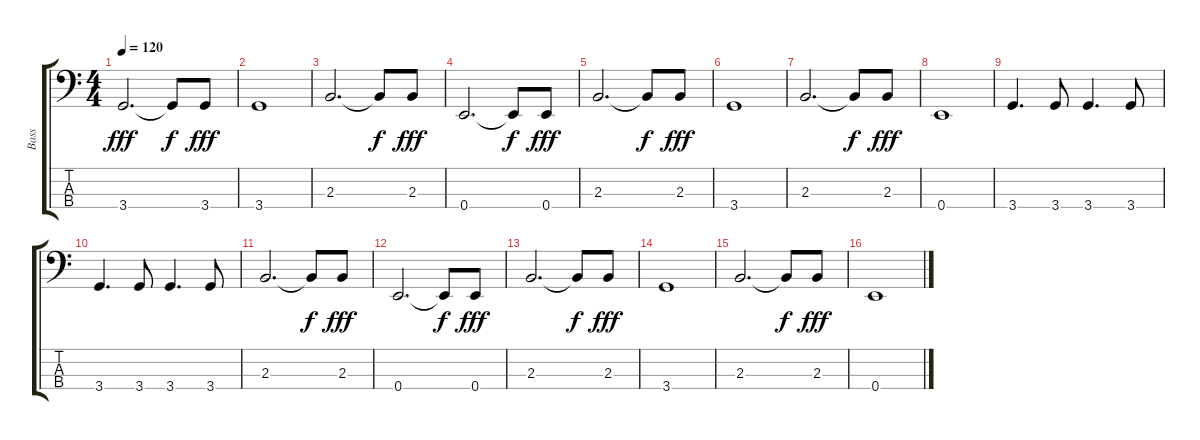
\track ("Bass" "Bass") {instrument electricbassfinger}
\staff {score tabs}
\tuning (G2 D2 A1 E1) {hide}
\ts (4 4)
\tempo 120
\clef f4
\ks c
3.4.2{d dy fff} 3.4{t}.8{dy f} 3.4.8{dy fff} |
3.4.1 |
2.3.2{d} 2.3{t}.8{dy f} 2.3.8{dy fff} |
0.4.2{d} 0.4{t}.8{dy f} 0.4.8{dy fff} |
2.3.2{d} 2.3{t}.8{dy f} 2.3.8{dy fff} |
3.4.1 |
2.3.2{d} 2.3{t}.8{dy f} 2.3.8{dy fff} |
0.4.1 |
3.4.4{d} 3.4.8 3.4.4{d} 3.4.8 |
3.4.4{d} 3.4.8 3.4.4{d} 3.4.8 |
2.3.2{d} 2.3{t}.8{dy f} 2.3.8{dy fff} |
0.4.2{d} 0.4{t}.8{dy f} 0.4.8{dy fff} |
2.3.2{d} 2.3{t}.8{dy f} 2.3.8{dy fff} |
3.4.1 |
2.3.2{d} 2.3{t}.8{dy f} 2.3.8{dy fff} |
0.4.1
